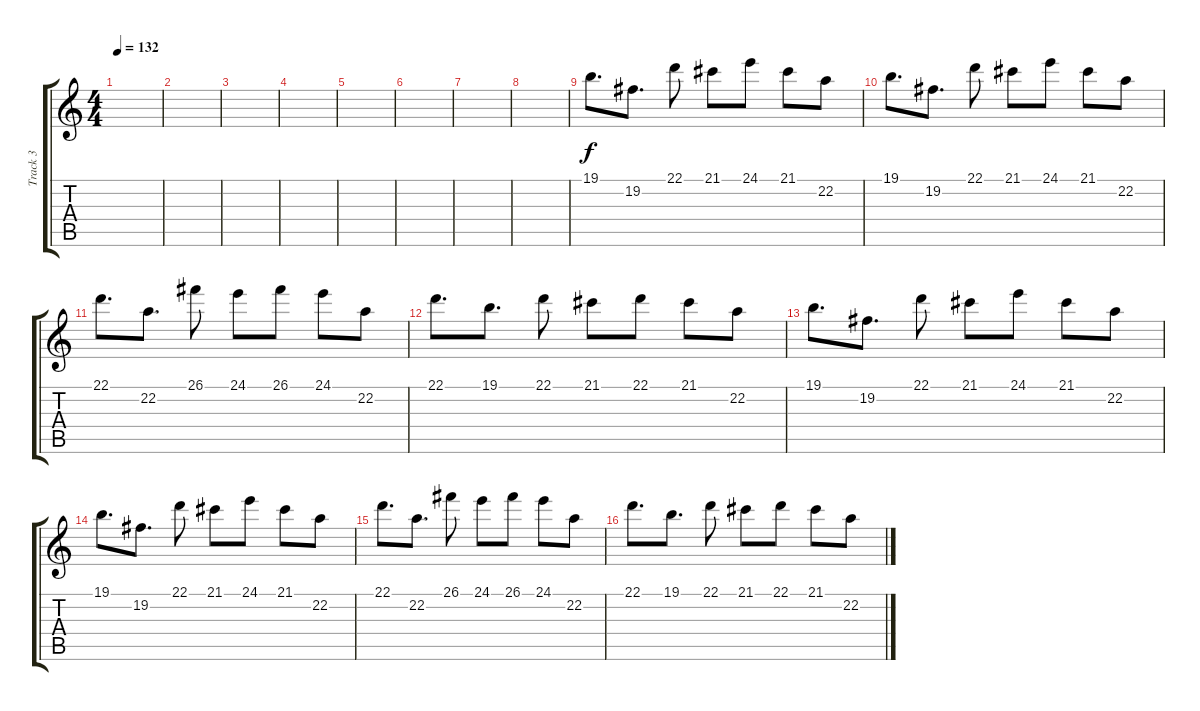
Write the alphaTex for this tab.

\track ("Track 3" "Track 3") {instrument stringensemble1}
\staff {score tabs}
\tuning (E4 B3 G3 D3 A2 E2) {hide}
\ts (4 4)
\tempo 132
\clef g2
\ks c
|
|
|
|
|
|
|
|
19.1.8{d} 19.2.8{d} 22.1.8 21.1.8 24.1.8 21.1.8 22.2.8 |
19.1.8{d} 19.2.8{d} 22.1.8 21.1.8 24.1.8 21.1.8 22.2.8 |
22.1.8{d} 22.2.8{d} 26.1.8 24.1.8 26.1.8 24.1.8 22.2.8 |
22.1.8{d} 19.1.8{d} 22.1.8 21.1.8 22.1.8 21.1.8 22.2.8 |
19.1.8{d} 19.2.8{d} 22.1.8 21.1.8 24.1.8 21.1.8 22.2.8 |
19.1.8{d} 19.2.8{d} 22.1.8 21.1.8 24.1.8 21.1.8 22.2.8 |
22.1.8{d} 22.2.8{d} 26.1.8 24.1.8 26.1.8 24.1.8 22.2.8 |
22.1.8{d} 19.1.8{d} 22.1.8 21.1.8 22.1.8 21.1.8 22.2.8
